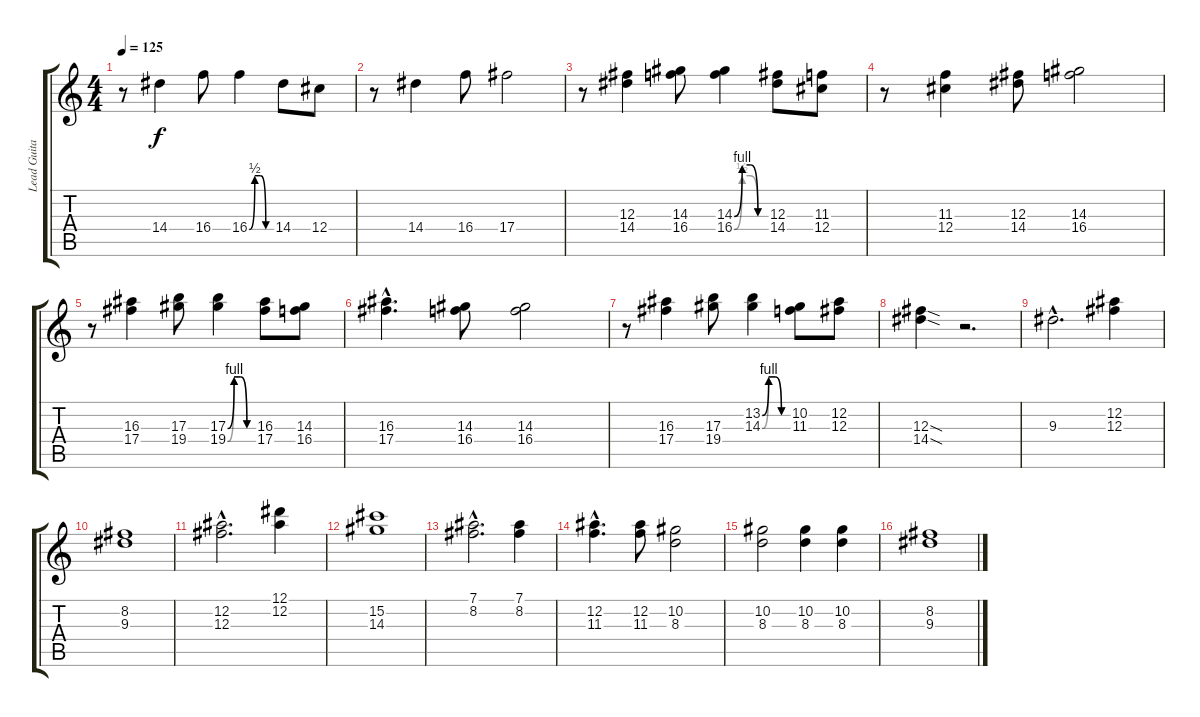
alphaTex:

\track ("Lead Guitar" "Lead Guita") {instrument distortionguitar}
\staff {score tabs}
\tuning (Eb4 Bb3 Gb3 Db3 Ab2 Eb2) {hide}
\ts (4 4)
\tempo 125
\clef g2
\ks c
r.8{dy f} 14.4.4 16.4.8 16.4{be (custom 0 0 15 2 30 2 45 0 60 0)}.4 14.4.8 12.4.8 |
r.8 14.4.4 16.4.8 17.4.2 |
r.8 (12.3 14.4).4 (14.3 16.4).8 (14.3{be (custom 0 0 15 4 30 4 45 0 60 0)} 16.4{be (custom 0 0 15 2 30 2 45 0 60 0)}).4 (12.3 14.4).8 (11.3 12.4).8 |
r.8 (11.3 12.4).4 (12.3 14.4).8 (14.3 16.4).2 |
r.8 (16.3 17.4).4 (17.3 19.4).8 (17.3{be (custom 0 0 15 4 30 4 45 0 60 0)} 19.4{be (custom 0 0 15 4 30 4 45 0 60 0)}).4 (16.3 17.4).8 (14.3 16.4).8 |
(16.3{hac} 17.4{hac}).4{d} (14.3 16.4).8 (14.3 16.4).2 |
r.8 (16.3 17.4).4 (17.3 19.4).8 (13.2{be (custom 0 0 15 4 30 4 45 0 60 0)} 14.3{be (custom 0 0 15 4 30 4 45 0 60 0)}).4 (10.2 11.3).8 (12.2 12.3).8 |
(12.3{sod} 14.4{sod}).4 r.2{d} |
9.3{hac}.2{d} (12.2 12.3).4 |
(8.2 9.3).1 |
(12.2{hac} 12.3{hac}).2{d} (12.1 12.2).4 |
(15.2 14.3).1 |
(7.1{hac} 8.2{hac}).2{d} (7.1 8.2).4 |
(12.2{hac} 11.3{hac}).4{d} (12.2 11.3).8 (10.2 8.3).2 |
(10.2 8.3).2 (10.2 8.3).4 (10.2 8.3).4 |
(8.2 9.3).1
